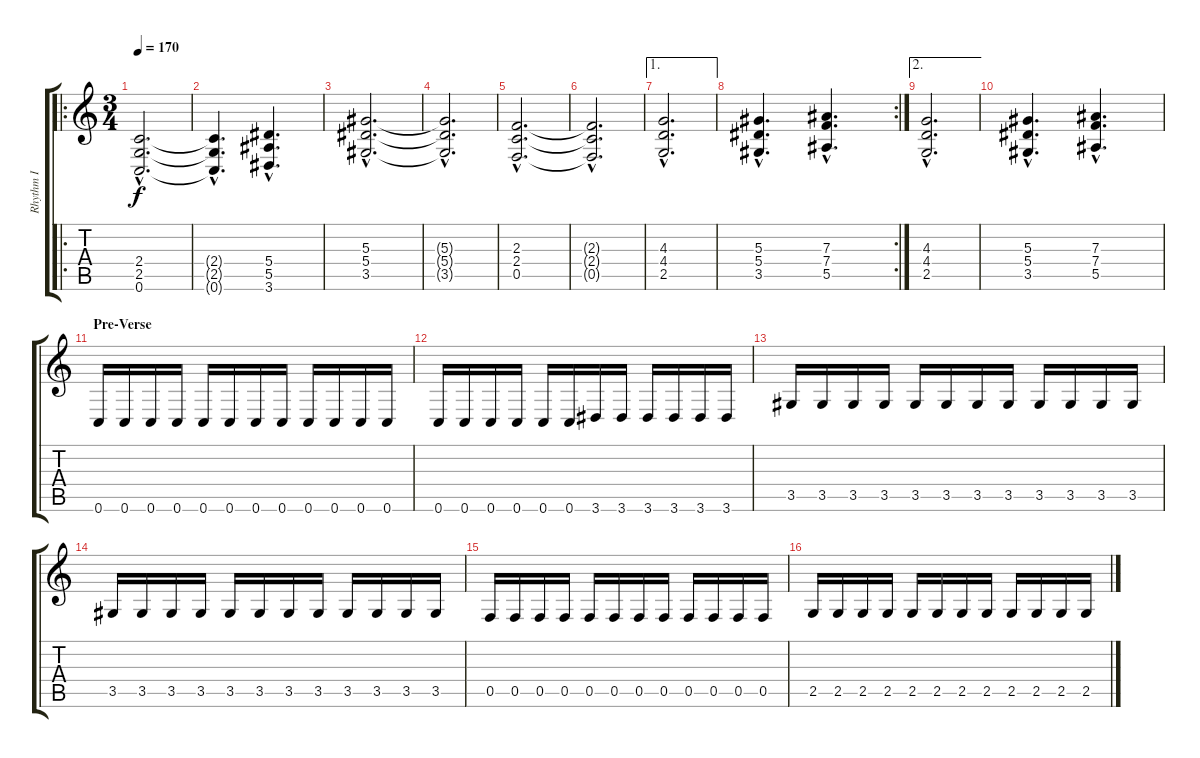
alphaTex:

\track ("Rhythm I" "Rhythm I") {instrument distortionguitar}
\staff {score tabs}
\tuning (C4 G3 Eb3 Bb2 F2 C2) {hide}
\ro
\ts (3 4)
\tempo 170
\clef g2
\ks c
(2.4{hac} 2.5{hac} 0.6{hac}).2{d dy f} |
(2.4{hac t} 2.5{hac t} 0.6{hac t}).4{d} (5.4{hac} 5.5{hac} 3.6{hac}).4{d} |
(5.3{hac} 5.4{hac} 3.5{hac}).2{d} |
(5.3{hac t} 5.4{hac t} 3.5{hac t}).2{d} |
(2.3{hac} 2.4{hac} 0.5{hac}).2{d} |
(2.3{hac t} 2.4{hac t} 0.5{hac t}).2{d} |
\ae 1
(4.3{hac} 4.4{hac} 2.5{hac}).2{d} |
\rc 2
(5.3{hac} 5.4{hac} 3.5{hac}).4{d} (7.3{hac} 7.4{hac} 5.5{hac}).4{d} |
\ae 2
(4.3{hac} 4.4{hac} 2.5{hac}).2{d} |
(5.3{hac} 5.4{hac} 3.5{hac}).4{d} (7.3{hac} 7.4{hac} 5.5{hac}).4{d} |
\section ("" "Pre-Verse")
0.6.16 0.6.16 0.6.16 0.6.16 0.6.16 0.6.16 0.6.16 0.6.16 0.6.16 0.6.16 0.6.16 0.6.16 |
0.6.16 0.6.16 0.6.16 0.6.16 0.6.16 0.6.16 3.6.16 3.6.16 3.6.16 3.6.16 3.6.16 3.6.16 |
3.5.16 3.5.16 3.5.16 3.5.16 3.5.16 3.5.16 3.5.16 3.5.16 3.5.16 3.5.16 3.5.16 3.5.16 |
3.5.16 3.5.16 3.5.16 3.5.16 3.5.16 3.5.16 3.5.16 3.5.16 3.5.16 3.5.16 3.5.16 3.5.16 |
0.5.16 0.5.16 0.5.16 0.5.16 0.5.16 0.5.16 0.5.16 0.5.16 0.5.16 0.5.16 0.5.16 0.5.16 |
2.5.16 2.5.16 2.5.16 2.5.16 2.5.16 2.5.16 2.5.16 2.5.16 2.5.16 2.5.16 2.5.16 2.5.16
